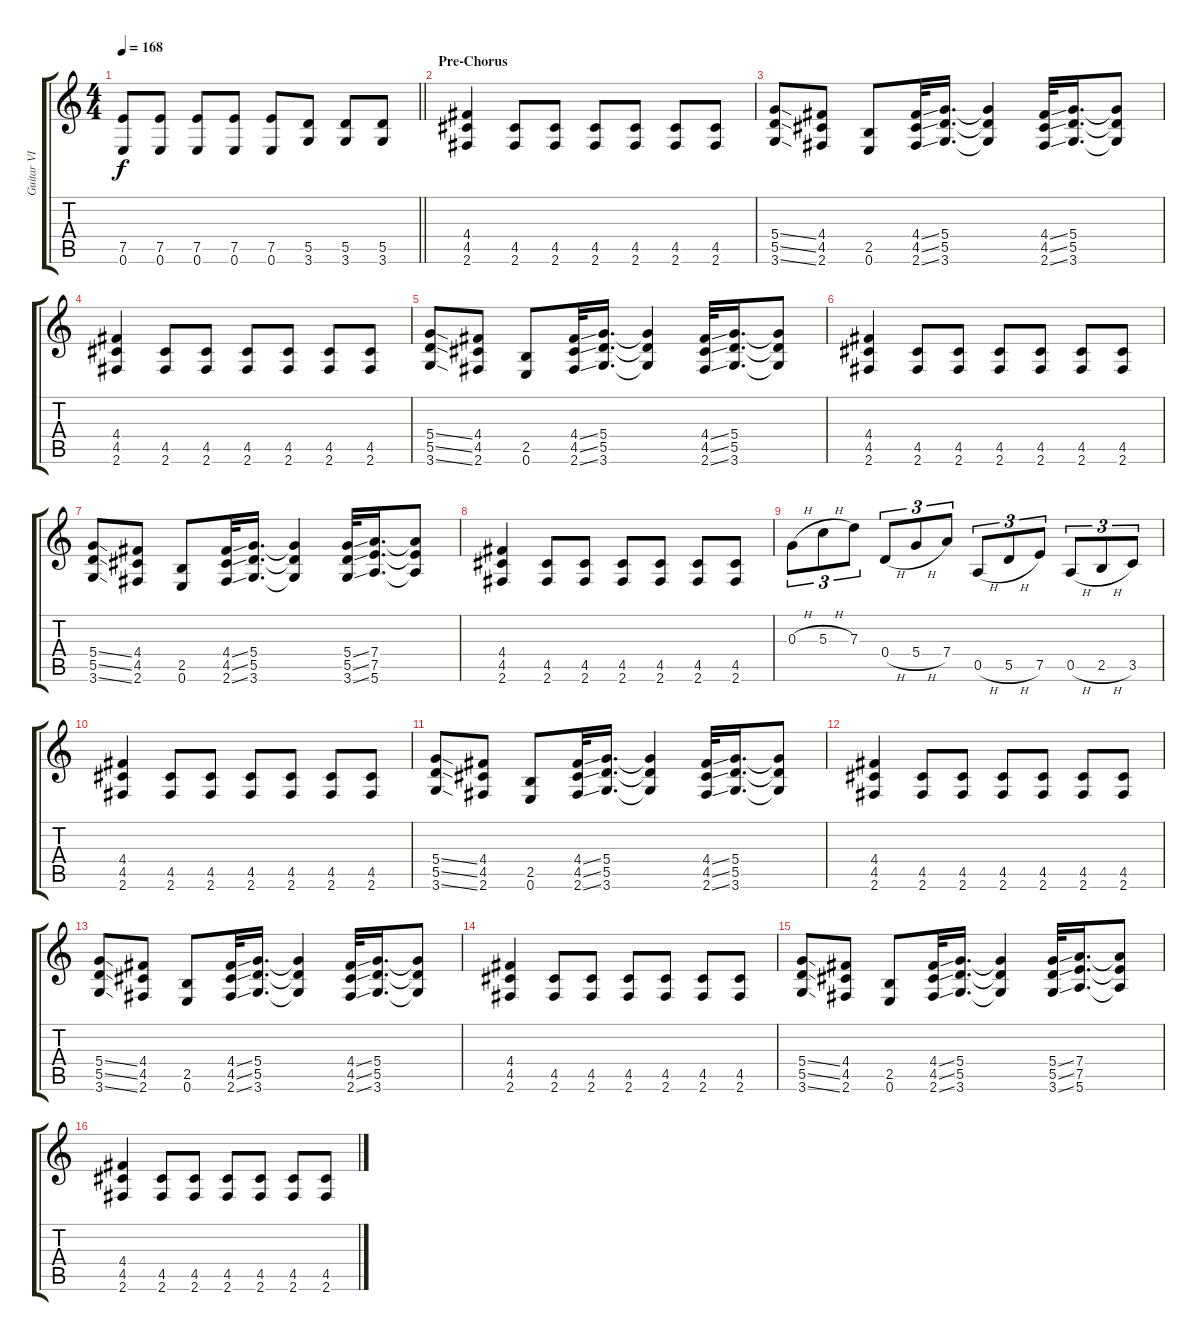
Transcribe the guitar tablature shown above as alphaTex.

\track ("Guitar VI Distortion" "Guitar VI ") {instrument distortionguitar}
\staff {score tabs}
\tuning (E4 B3 G3 D3 A2 E2) {hide}
\ts (4 4)
\tempo 168
\clef g2
\barLineRight lightlight
\ks c
(7.5 0.6).8{dy f} (7.5 0.6).8 (7.5 0.6).8 (7.5 0.6).8 (7.5 0.6).8 (5.5 3.6).8 (5.5 3.6).8 (5.5 3.6).8 |
\section ("" "Pre-Chorus")
(4.4 4.5 2.6).4 (4.5 2.6).8 (4.5 2.6).8 (4.5 2.6).8 (4.5 2.6).8 (4.5 2.6).8 (4.5 2.6).8 |
(5.4{ss} 5.5{ss} 3.6{ss}).8 (4.4 4.5 2.6).8 (2.5 0.6).8 (4.4{ss} 4.5{ss} 2.6{ss}).32 (5.4 5.5 3.6).16{d} (5.4{t} 5.5{t} 3.6{t}).4 (4.4{ss} 4.5{ss} 2.6{ss}).32 (5.4 5.5 3.6).16{d} (5.4{t} 5.5{t} 3.6{t}).8 |
(4.4 4.5 2.6).4 (4.5 2.6).8 (4.5 2.6).8 (4.5 2.6).8 (4.5 2.6).8 (4.5 2.6).8 (4.5 2.6).8 |
(5.4{ss} 5.5{ss} 3.6{ss}).8 (4.4 4.5 2.6).8 (2.5 0.6).8 (4.4{ss} 4.5{ss} 2.6{ss}).32 (5.4 5.5 3.6).16{d} (5.4{t} 5.5{t} 3.6{t}).4 (4.4{ss} 4.5{ss} 2.6{ss}).32 (5.4 5.5 3.6).16{d} (5.4{t} 5.5{t} 3.6{t}).8 |
(4.4 4.5 2.6).4 (4.5 2.6).8 (4.5 2.6).8 (4.5 2.6).8 (4.5 2.6).8 (4.5 2.6).8 (4.5 2.6).8 |
(5.4{ss} 5.5{ss} 3.6{ss}).8 (4.4 4.5 2.6).8 (2.5 0.6).8 (4.4{ss} 4.5{ss} 2.6{ss}).32 (5.4 5.5 3.6).16{d} (5.4{t} 5.5{t} 3.6{t}).4 (5.4{ss} 5.5{ss} 3.6{ss}).32 (7.4 7.5 5.6).16{d} (7.4{t} 7.5{t} 5.6{t}).8 |
(4.4 4.5 2.6).4 (4.5 2.6).8 (4.5 2.6).8 (4.5 2.6).8 (4.5 2.6).8 (4.5 2.6).8 (4.5 2.6).8 |
0.3{h}.8{tu (3 2)} 5.3{h}.8{tu (3 2)} 7.3.8{tu (3 2)} 0.4{h}.8{tu (3 2)} 5.4{h}.8{tu (3 2)} 7.4.8{tu (3 2)} 0.5{h}.8{tu (3 2)} 5.5{h}.8{tu (3 2)} 7.5.8{tu (3 2)} 0.5{h}.8{tu (3 2)} 2.5{h}.8{tu (3 2)} 3.5.8{tu (3 2)} |
(4.4 4.5 2.6).4 (4.5 2.6).8 (4.5 2.6).8 (4.5 2.6).8 (4.5 2.6).8 (4.5 2.6).8 (4.5 2.6).8 |
(5.4{ss} 5.5{ss} 3.6{ss}).8 (4.4 4.5 2.6).8 (2.5 0.6).8 (4.4{ss} 4.5{ss} 2.6{ss}).32 (5.4 5.5 3.6).16{d} (5.4{t} 5.5{t} 3.6{t}).4 (4.4{ss} 4.5{ss} 2.6{ss}).32 (5.4 5.5 3.6).16{d} (5.4{t} 5.5{t} 3.6{t}).8 |
(4.4 4.5 2.6).4 (4.5 2.6).8 (4.5 2.6).8 (4.5 2.6).8 (4.5 2.6).8 (4.5 2.6).8 (4.5 2.6).8 |
(5.4{ss} 5.5{ss} 3.6{ss}).8 (4.4 4.5 2.6).8 (2.5 0.6).8 (4.4{ss} 4.5{ss} 2.6{ss}).32 (5.4 5.5 3.6).16{d} (5.4{t} 5.5{t} 3.6{t}).4 (4.4{ss} 4.5{ss} 2.6{ss}).32 (5.4 5.5 3.6).16{d} (5.4{t} 5.5{t} 3.6{t}).8 |
(4.4 4.5 2.6).4 (4.5 2.6).8 (4.5 2.6).8 (4.5 2.6).8 (4.5 2.6).8 (4.5 2.6).8 (4.5 2.6).8 |
(5.4{ss} 5.5{ss} 3.6{ss}).8 (4.4 4.5 2.6).8 (2.5 0.6).8 (4.4{ss} 4.5{ss} 2.6{ss}).32 (5.4 5.5 3.6).16{d} (5.4{t} 5.5{t} 3.6{t}).4 (5.4{ss} 5.5{ss} 3.6{ss}).32 (7.4 7.5 5.6).16{d} (7.4{t} 7.5{t} 5.6{t}).8 |
(4.4 4.5 2.6).4 (4.5 2.6).8 (4.5 2.6).8 (4.5 2.6).8 (4.5 2.6).8 (4.5 2.6).8 (4.5 2.6).8
